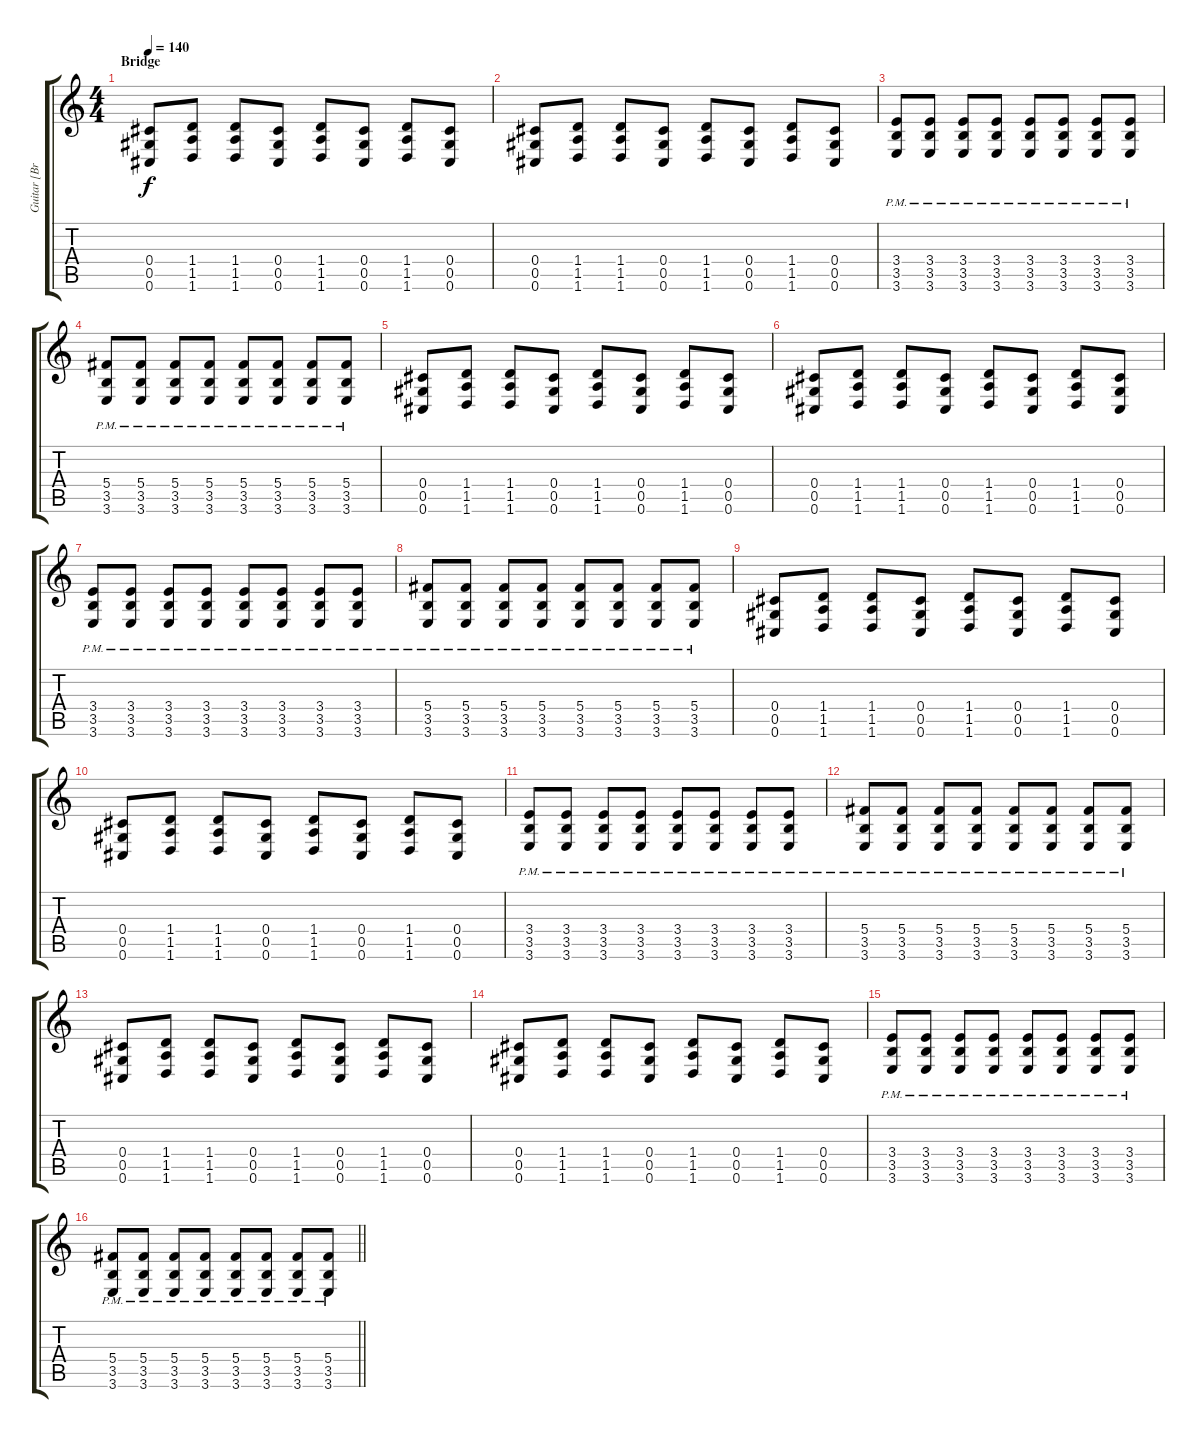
\track ("Guitar [Brad Delson]" "Guitar [Br") {instrument overdrivenguitar}
\staff {score tabs}
\tuning (Eb4 Bb3 Gb3 Db3 Ab2 Db2) {hide}
\ts (4 4)
\section ("" "Bridge")
\tempo 140
\clef g2
\ks c
(0.4 0.5 0.6).8{dy f} (1.4 1.5 1.6).8 (1.4 1.5 1.6).8 (0.4 0.5 0.6).8 (1.4 1.5 1.6).8 (0.4 0.5 0.6).8 (1.4 1.5 1.6).8 (0.4 0.5 0.6).8 |
(0.4 0.5 0.6).8 (1.4 1.5 1.6).8 (1.4 1.5 1.6).8 (0.4 0.5 0.6).8 (1.4 1.5 1.6).8 (0.4 0.5 0.6).8 (1.4 1.5 1.6).8 (0.4 0.5 0.6).8 |
(3.4{pm} 3.5{pm} 3.6{pm}).8 (3.4{pm} 3.5{pm} 3.6{pm}).8 (3.4{pm} 3.5{pm} 3.6{pm}).8 (3.4{pm} 3.5{pm} 3.6{pm}).8 (3.4{pm} 3.5{pm} 3.6{pm}).8 (3.4{pm} 3.5{pm} 3.6{pm}).8 (3.4{pm} 3.5{pm} 3.6{pm}).8 (3.4{pm} 3.5{pm} 3.6{pm}).8 |
(5.4{pm} 3.5{pm} 3.6{pm}).8 (5.4{pm} 3.5{pm} 3.6{pm}).8 (5.4{pm} 3.5{pm} 3.6{pm}).8 (5.4{pm} 3.5{pm} 3.6{pm}).8 (5.4{pm} 3.5{pm} 3.6{pm}).8 (5.4{pm} 3.5{pm} 3.6{pm}).8 (5.4{pm} 3.5{pm} 3.6{pm}).8 (5.4{pm} 3.5{pm} 3.6{pm}).8 |
(0.4 0.5 0.6).8 (1.4 1.5 1.6).8 (1.4 1.5 1.6).8 (0.4 0.5 0.6).8 (1.4 1.5 1.6).8 (0.4 0.5 0.6).8 (1.4 1.5 1.6).8 (0.4 0.5 0.6).8 |
(0.4 0.5 0.6).8 (1.4 1.5 1.6).8 (1.4 1.5 1.6).8 (0.4 0.5 0.6).8 (1.4 1.5 1.6).8 (0.4 0.5 0.6).8 (1.4 1.5 1.6).8 (0.4 0.5 0.6).8 |
(3.4{pm} 3.5{pm} 3.6{pm}).8 (3.4{pm} 3.5{pm} 3.6{pm}).8 (3.4{pm} 3.5{pm} 3.6{pm}).8 (3.4{pm} 3.5{pm} 3.6{pm}).8 (3.4{pm} 3.5{pm} 3.6{pm}).8 (3.4{pm} 3.5{pm} 3.6{pm}).8 (3.4{pm} 3.5{pm} 3.6{pm}).8 (3.4{pm} 3.5{pm} 3.6{pm}).8 |
(5.4{pm} 3.5{pm} 3.6{pm}).8 (5.4{pm} 3.5{pm} 3.6{pm}).8 (5.4{pm} 3.5{pm} 3.6{pm}).8 (5.4{pm} 3.5{pm} 3.6{pm}).8 (5.4{pm} 3.5{pm} 3.6{pm}).8 (5.4{pm} 3.5{pm} 3.6{pm}).8 (5.4{pm} 3.5{pm} 3.6{pm}).8 (5.4{pm} 3.5{pm} 3.6{pm}).8 |
(0.4 0.5 0.6).8 (1.4 1.5 1.6).8 (1.4 1.5 1.6).8 (0.4 0.5 0.6).8 (1.4 1.5 1.6).8 (0.4 0.5 0.6).8 (1.4 1.5 1.6).8 (0.4 0.5 0.6).8 |
(0.4 0.5 0.6).8 (1.4 1.5 1.6).8 (1.4 1.5 1.6).8 (0.4 0.5 0.6).8 (1.4 1.5 1.6).8 (0.4 0.5 0.6).8 (1.4 1.5 1.6).8 (0.4 0.5 0.6).8 |
(3.4{pm} 3.5{pm} 3.6{pm}).8 (3.4{pm} 3.5{pm} 3.6{pm}).8 (3.4{pm} 3.5{pm} 3.6{pm}).8 (3.4{pm} 3.5{pm} 3.6{pm}).8 (3.4{pm} 3.5{pm} 3.6{pm}).8 (3.4{pm} 3.5{pm} 3.6{pm}).8 (3.4{pm} 3.5{pm} 3.6{pm}).8 (3.4{pm} 3.5{pm} 3.6{pm}).8 |
(5.4{pm} 3.5{pm} 3.6{pm}).8 (5.4{pm} 3.5{pm} 3.6{pm}).8 (5.4{pm} 3.5{pm} 3.6{pm}).8 (5.4{pm} 3.5{pm} 3.6{pm}).8 (5.4{pm} 3.5{pm} 3.6{pm}).8 (5.4{pm} 3.5{pm} 3.6{pm}).8 (5.4{pm} 3.5{pm} 3.6{pm}).8 (5.4{pm} 3.5{pm} 3.6{pm}).8 |
(0.4 0.5 0.6).8 (1.4 1.5 1.6).8 (1.4 1.5 1.6).8 (0.4 0.5 0.6).8 (1.4 1.5 1.6).8 (0.4 0.5 0.6).8 (1.4 1.5 1.6).8 (0.4 0.5 0.6).8 |
(0.4 0.5 0.6).8 (1.4 1.5 1.6).8 (1.4 1.5 1.6).8 (0.4 0.5 0.6).8 (1.4 1.5 1.6).8 (0.4 0.5 0.6).8 (1.4 1.5 1.6).8 (0.4 0.5 0.6).8 |
(3.4{pm} 3.5{pm} 3.6{pm}).8 (3.4{pm} 3.5{pm} 3.6{pm}).8 (3.4{pm} 3.5{pm} 3.6{pm}).8 (3.4{pm} 3.5{pm} 3.6{pm}).8 (3.4{pm} 3.5{pm} 3.6{pm}).8 (3.4{pm} 3.5{pm} 3.6{pm}).8 (3.4{pm} 3.5{pm} 3.6{pm}).8 (3.4{pm} 3.5{pm} 3.6{pm}).8 |
\barLineRight lightlight
(5.4{pm} 3.5{pm} 3.6{pm}).8 (5.4{pm} 3.5{pm} 3.6{pm}).8 (5.4{pm} 3.5{pm} 3.6{pm}).8 (5.4{pm} 3.5{pm} 3.6{pm}).8 (5.4{pm} 3.5{pm} 3.6{pm}).8 (5.4{pm} 3.5{pm} 3.6{pm}).8 (5.4{pm} 3.5{pm} 3.6{pm}).8 (5.4{pm} 3.5{pm} 3.6{pm}).8
